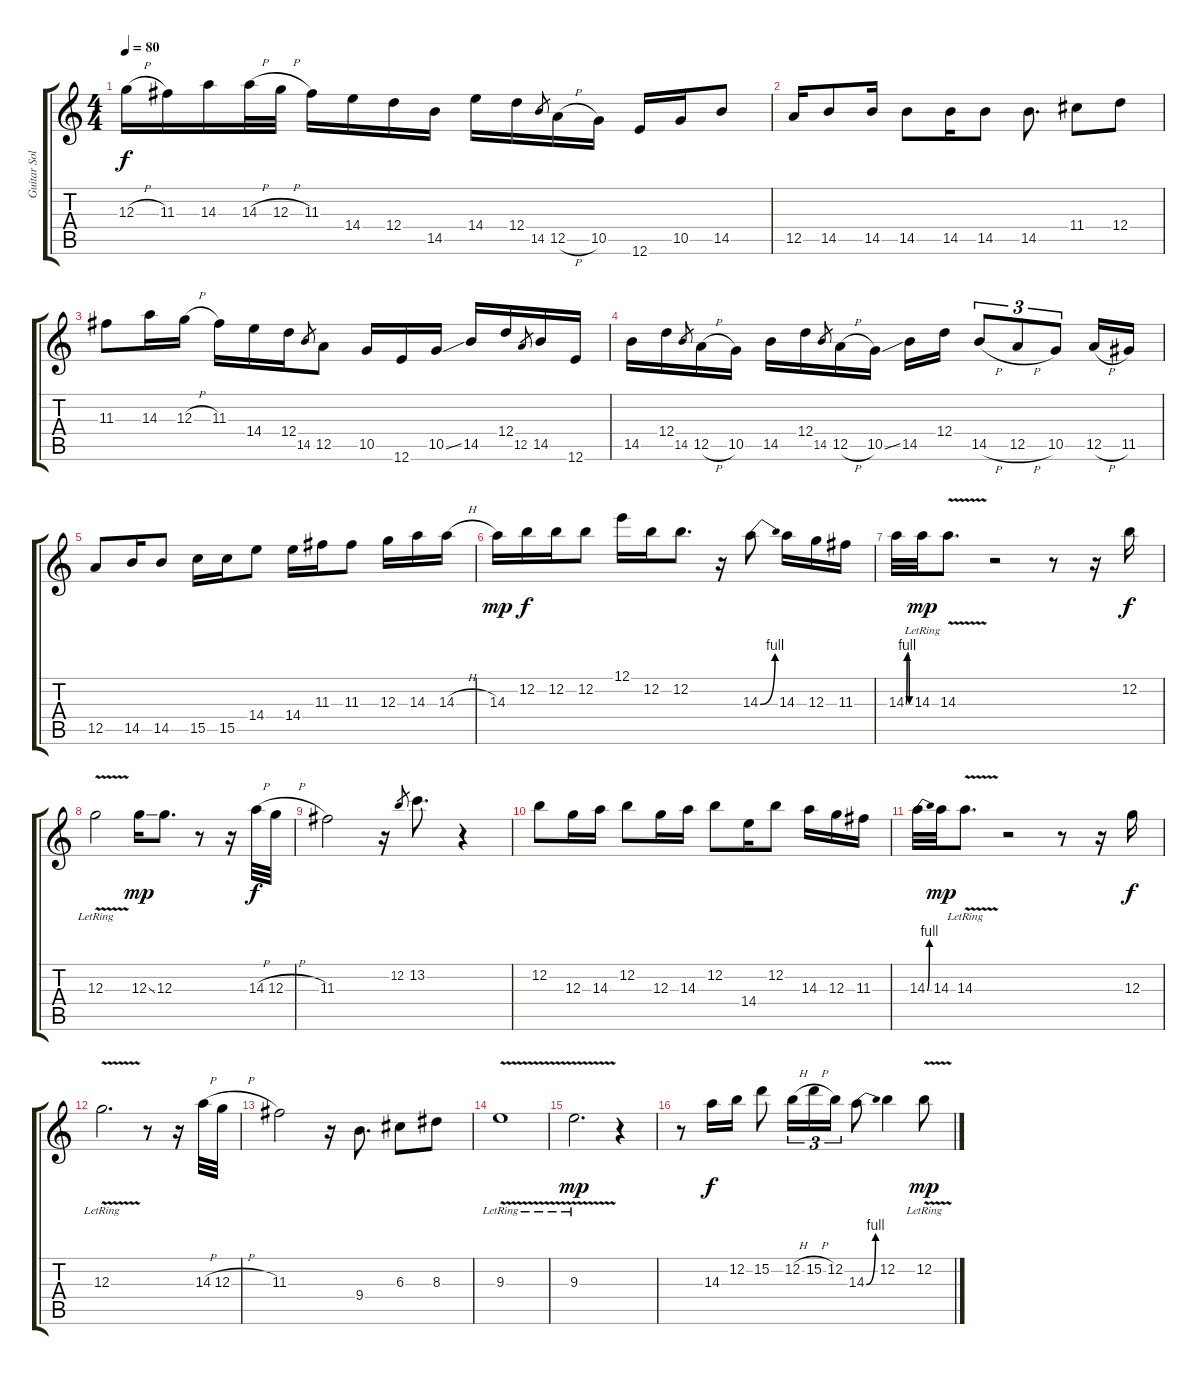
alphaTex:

\track ("Guitar Solo" "Guitar Sol") {instrument overdrivenguitar}
\staff {score tabs}
\tuning (E4 B3 G3 D3 A2 E2) {hide}
\ts (4 4)
\tempo 80
\clef g2
\ks c
12.3{h}.16{dy f} 11.3.16 14.3.16 14.3{h}.32 12.3{h}.32 11.3.16 14.4.16 12.4.16 14.5.16 14.4.16 12.4.16 14.5.8{gr} 12.5{h}.16 10.5.16 12.6.16 10.5.16 14.5.8 |
12.5.16 14.5.8 14.5.16 14.5.8 14.5.16 14.5.8 14.5.8{d} 11.4.8 12.4.8 |
11.3.8 14.3.16 12.3{h}.16 11.3.16 14.4.16 12.4.16 14.5.8{gr} 12.5.8 10.5.16 12.6.16 10.5{ss}.16 14.5.16 12.4.16 12.5.8{gr} 14.5.16 12.6.16 |
14.5.16 12.4.16 14.5.8{gr} 12.5{h}.16 10.5.16 14.5.16 12.4.16 14.5.8{gr} 12.5{h}.16 10.5{ss}.16 14.5.16 12.4.16 14.5{h}.8{tu (3 2)} 12.5{h}.8{tu (3 2)} 10.5.8{tu (3 2)} 12.5{h}.16 11.5.16 |
12.5.8 14.5.16 14.5.8 15.5.16 15.5.16 14.4.8 14.4.16 11.3.16 11.3.8 12.3.16 14.3.16 14.3{h}.16 |
14.3.16{dy mp} 12.2.16{dy f} 12.2.16 12.2.8 12.1.16 12.2.16 12.2.8{d} r.16 14.3{be (bend 0 0 60 4)}.8 14.3.16 12.3.16 11.3.16 |
14.3{be (custom 0 0 15 4 30 4 45 0 60 0)}.32 14.3{lr}.32{dy mp} 14.3{v lr}.8{d} r.2 r.8 r.16 12.2.16{dy f} |
12.3{v lr}.2 12.3{ss}.16{dy mp} 12.3.8{d} r.8 r.16 14.3{h}.32{dy f} 12.3{h}.32 |
11.3.2 r.16 12.2.8{gr} 13.2.8{d} r.4 |
12.2.8 12.3.16 14.3.16 12.2.8 12.3.16 14.3.16 12.2.8 14.4.16 12.2.8 14.3.16 12.3.16 11.3.16 |
14.3{be (bend 0 0 60 4)}.32 14.3.32{dy mp} 14.3{v lr}.8{d} r.2 r.8 r.16 12.3.16{dy f} |
12.3{v lr}.2{d} r.8 r.16 14.3{h}.32 12.3{h}.32 |
11.3.2 r.16 9.4.8{d} 6.3.8 8.3.8 |
9.3{v lr}.1 |
9.3{v lr}.2{d dy mp} r.4 |
r.8 14.3.16{dy f} 12.2.16 15.2.8 12.2{h}.16{tu (3 2)} 15.2{h}.16{tu (3 2)} 12.2.16{tu (3 2)} 14.3{be (bend 0 0 60 4)}.8 12.2.4 12.2{v lr}.8{dy mp}
